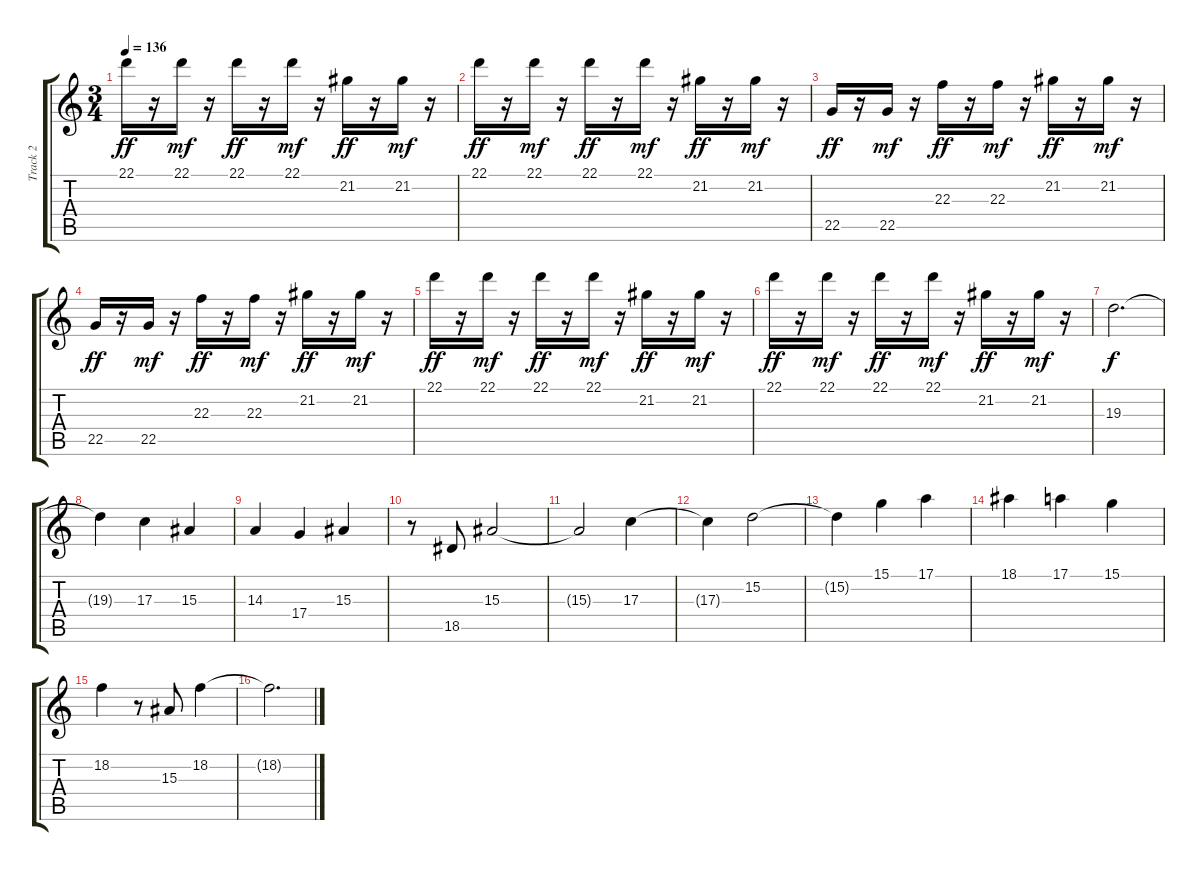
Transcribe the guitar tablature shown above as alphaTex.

\track ("Track 2" "Track 2") {instrument violin}
\staff {score tabs}
\tuning (E4 B3 G3 D3 A2 E2) {hide}
\ts (3 4)
\tempo 136
\clef g2
\ks c
22.1.16{dy ff} r.16 22.1.16{dy mf} r.16 22.1.16{dy ff} r.16 22.1.16{dy mf} r.16 21.2.16{dy ff} r.16 21.2.16{dy mf} r.16 |
22.1.16{dy ff} r.16 22.1.16{dy mf} r.16 22.1.16{dy ff} r.16 22.1.16{dy mf} r.16 21.2.16{dy ff} r.16 21.2.16{dy mf} r.16 |
22.5.16{dy ff} r.16 22.5.16{dy mf} r.16 22.3.16{dy ff} r.16 22.3.16{dy mf} r.16 21.2.16{dy ff} r.16 21.2.16{dy mf} r.16 |
22.5.16{dy ff} r.16 22.5.16{dy mf} r.16 22.3.16{dy ff} r.16 22.3.16{dy mf} r.16 21.2.16{dy ff} r.16 21.2.16{dy mf} r.16 |
22.1.16{dy ff} r.16 22.1.16{dy mf} r.16 22.1.16{dy ff} r.16 22.1.16{dy mf} r.16 21.2.16{dy ff} r.16 21.2.16{dy mf} r.16 |
22.1.16{dy ff} r.16 22.1.16{dy mf} r.16 22.1.16{dy ff} r.16 22.1.16{dy mf} r.16 21.2.16{dy ff} r.16 21.2.16{dy mf} r.16 |
19.3.2{d dy f} |
19.3{t}.4 17.3.4 15.3.4 |
14.3.4 17.4.4 15.3.4 |
r.8 18.5.8 15.3.2 |
15.3{t}.2 17.3.4 |
17.3{t}.4 15.2.2 |
15.2{t}.4 15.1.4 17.1.4 |
18.1.4 17.1.4 15.1.4 |
18.2.4 r.8 15.3.8 18.2.4 |
18.2{t}.2{d}
